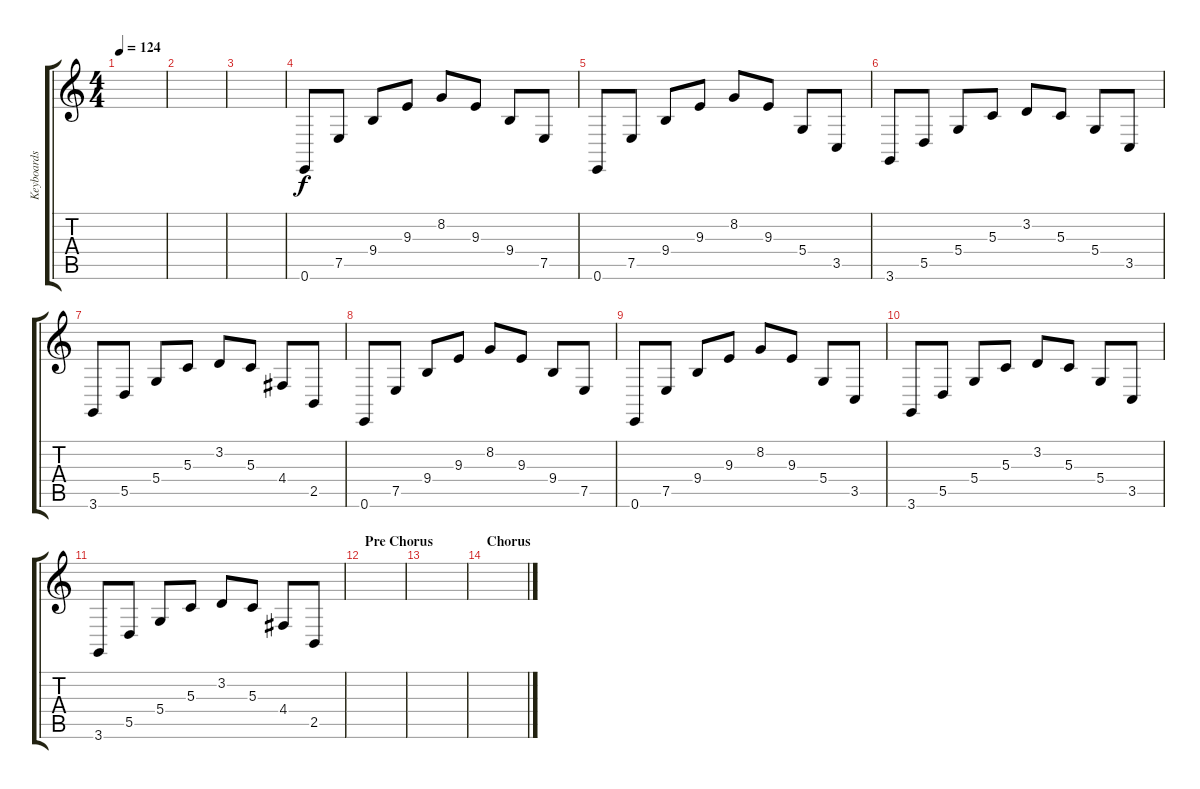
\track ("Keyboards" "Keyboards") {instrument stringensemble1}
\staff {score tabs}
\tuning (E4 B3 G3 D3 A2 E2) {hide}
\ts (4 4)
\tempo 124
\clef g2
\ks c
|
|
|
0.6.8{volume 14} 7.5.8 9.4.8 9.3.8 8.2.8 9.3.8 9.4.8 7.5.8 |
0.6.8 7.5.8 9.4.8 9.3.8 8.2.8 9.3.8 5.4.8 3.5.8 |
3.6.8 5.5.8 5.4.8 5.3.8 3.2.8 5.3.8 5.4.8 3.5.8 |
3.6.8 5.5.8 5.4.8 5.3.8 3.2.8 5.3.8 4.4.8 2.5.8 |
0.6.8 7.5.8 9.4.8 9.3.8 8.2.8 9.3.8 9.4.8 7.5.8 |
0.6.8 7.5.8 9.4.8 9.3.8 8.2.8 9.3.8 5.4.8 3.5.8 |
3.6.8 5.5.8 5.4.8 5.3.8 3.2.8 5.3.8 5.4.8 3.5.8 |
3.6.8 5.5.8 5.4.8 5.3.8 3.2.8 5.3.8 4.4.8 2.5.8 |
\section ("" "Pre Chorus")
|
|
\section ("" "Chorus")
